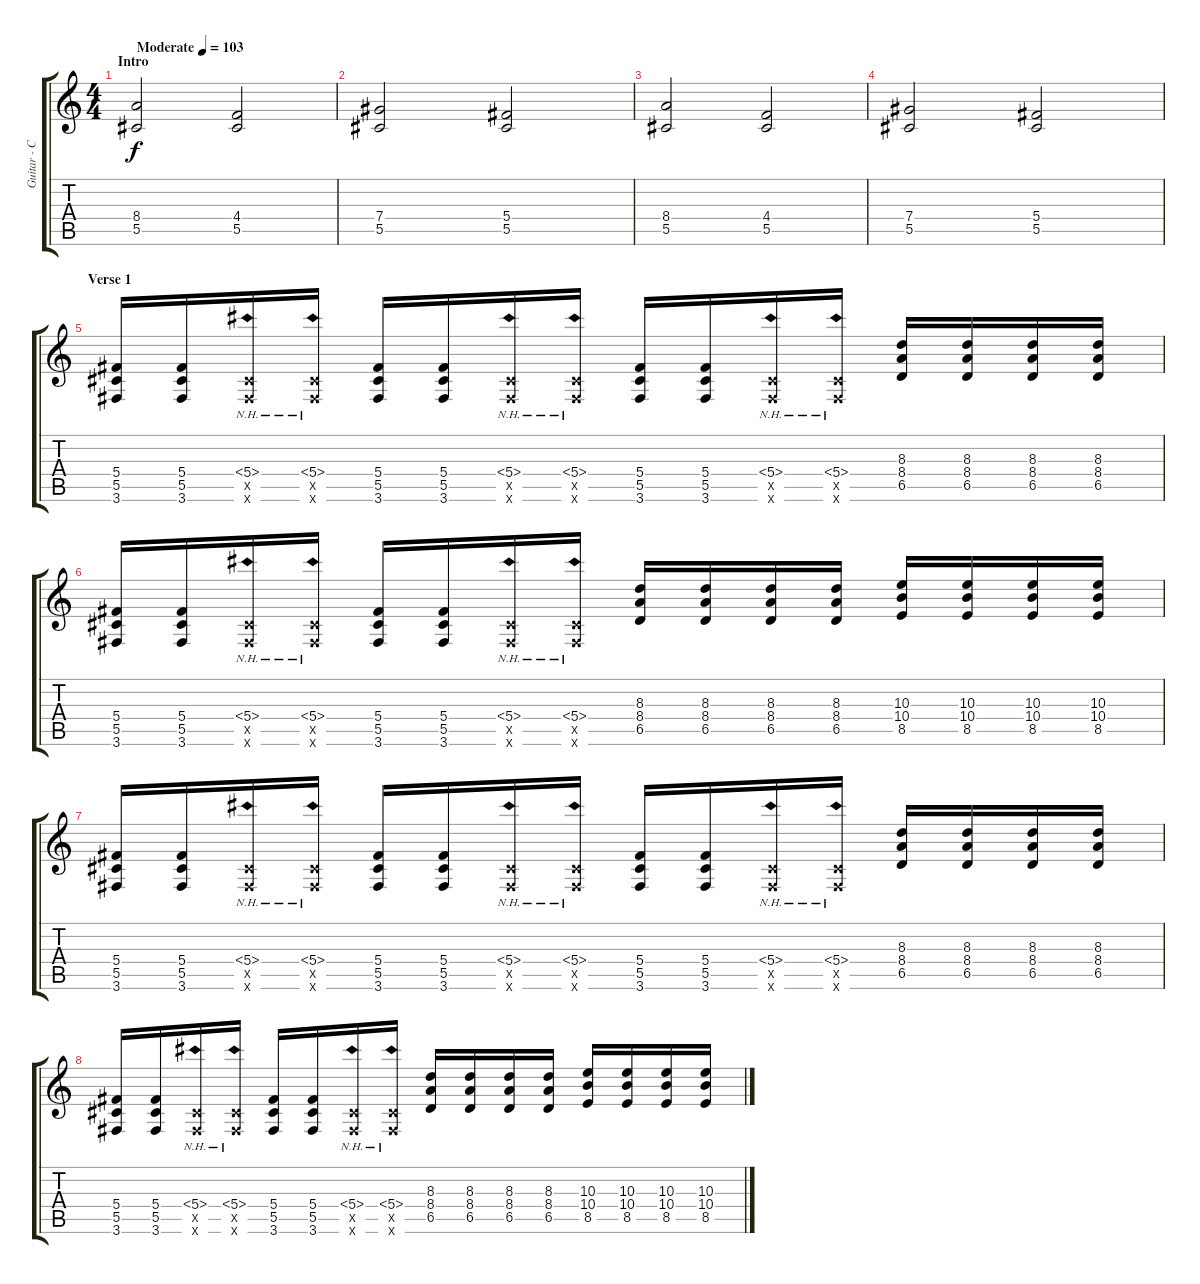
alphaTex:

\track ("Guitar - Chris Chasse" "Guitar - C") {instrument distortionguitar}
\staff {score tabs}
\tuning (Eb4 Bb3 Gb3 Db3 Ab2 Eb2) {hide}
\ts (4 4)
\section ("" "Intro")
\tempo (103 "Moderate")
\clef g2
\ks c
(8.4 5.5).2{dy f instrument distortionguitar} (4.4 5.5).2 |
(7.4 5.5).2 (5.4 5.5).2 |
(8.4 5.5).2 (4.4 5.5).2 |
(7.4 5.5).2 (5.4 5.5).2 |
\section ("" "Verse 1")
(5.4 5.5 3.6).16 (5.4 5.5 3.6).16 (5.4{nh} 5.5{x} 3.6{x}).16 (5.4{nh} 5.5{x} 3.6{x}).16 (5.4 5.5 3.6).16 (5.4 5.5 3.6).16 (5.4{nh} 5.5{x} 3.6{x}).16 (5.4{nh} 5.5{x} 3.6{x}).16 (5.4 5.5 3.6).16 (5.4 5.5 3.6).16 (5.4{nh} 5.5{x} 3.6{x}).16 (5.4{nh} 5.5{x} 3.6{x}).16 (8.3 8.4 6.5).16 (8.3 8.4 6.5).16 (8.3 8.4 6.5).16 (8.3 8.4 6.5).16 |
(5.4 5.5 3.6).16 (5.4 5.5 3.6).16 (5.4{nh} 5.5{x} 3.6{x}).16 (5.4{nh} 5.5{x} 3.6{x}).16 (5.4 5.5 3.6).16 (5.4 5.5 3.6).16 (5.4{nh} 5.5{x} 3.6{x}).16 (5.4{nh} 5.5{x} 3.6{x}).16 (8.3 8.4 6.5).16 (8.3 8.4 6.5).16 (8.3 8.4 6.5).16 (8.3 8.4 6.5).16 (10.3 10.4 8.5).16 (10.3 10.4 8.5).16 (10.3 10.4 8.5).16 (10.3 10.4 8.5).16 |
(5.4 5.5 3.6).16 (5.4 5.5 3.6).16 (5.4{nh} 5.5{x} 3.6{x}).16 (5.4{nh} 5.5{x} 3.6{x}).16 (5.4 5.5 3.6).16 (5.4 5.5 3.6).16 (5.4{nh} 5.5{x} 3.6{x}).16 (5.4{nh} 5.5{x} 3.6{x}).16 (5.4 5.5 3.6).16 (5.4 5.5 3.6).16 (5.4{nh} 5.5{x} 3.6{x}).16 (5.4{nh} 5.5{x} 3.6{x}).16 (8.3 8.4 6.5).16 (8.3 8.4 6.5).16 (8.3 8.4 6.5).16 (8.3 8.4 6.5).16 |
(5.4 5.5 3.6).16 (5.4 5.5 3.6).16 (5.4{nh} 5.5{x} 3.6{x}).16 (5.4{nh} 5.5{x} 3.6{x}).16 (5.4 5.5 3.6).16 (5.4 5.5 3.6).16 (5.4{nh} 5.5{x} 3.6{x}).16 (5.4{nh} 5.5{x} 3.6{x}).16 (8.3 8.4 6.5).16 (8.3 8.4 6.5).16 (8.3 8.4 6.5).16 (8.3 8.4 6.5).16 (10.3 10.4 8.5).16 (10.3 10.4 8.5).16 (10.3 10.4 8.5).16 (10.3 10.4 8.5).16
